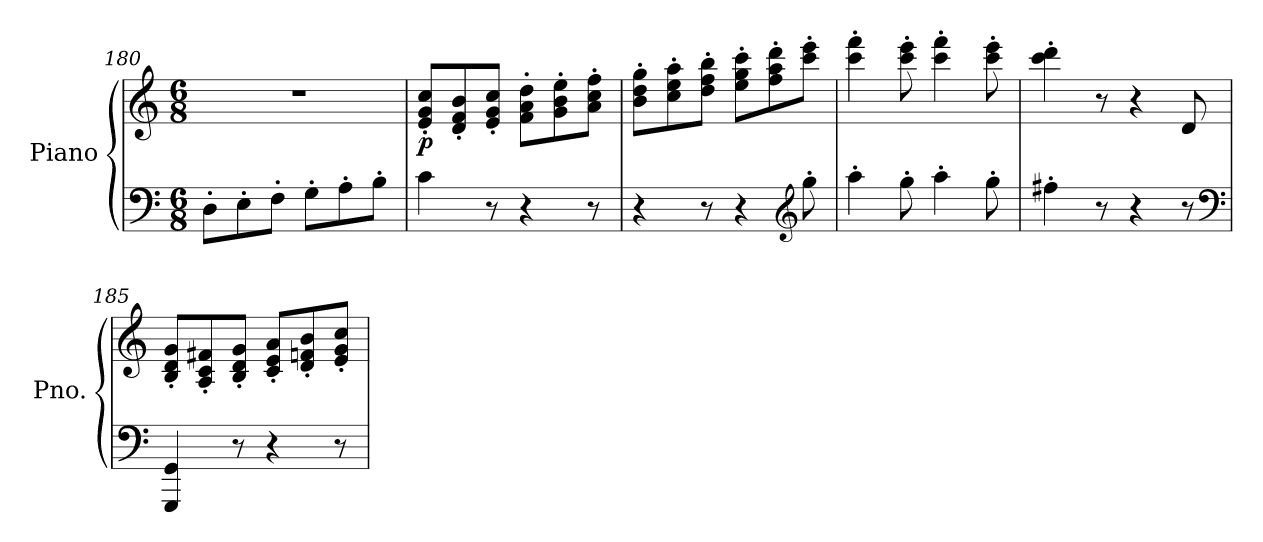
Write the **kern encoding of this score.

**kern	**kern	**dynam
*part1	*part1	*part1
*staff2	*staff1	*staff1/2
*I"Piano	*	*
*I'Pno.	*	*
*clefF4	*clefG2	*
*k[]	*k[]	*
*C:	*C:	*
*M6/8	*M6/8	*
=180	=180	=180
8D'\L	2.r	.
8E'\	.	.
8F'\J	.	.
8G'\L	.	.
8A'\	.	.
8B'\J	.	.
=181	=181	=181
!	!	!LO:DY:b
4c\	8e/' 8g/' 8cc/'L	p
.	8d/' 8f/' 8b/'	.
8r	8e/' 8g/' 8cc/'J	.
4r	8f\' 8a\' 8dd\'L	.
.	8g\' 8b\' 8ee\'	.
8r	8a\' 8cc\' 8ff\'J	.
=182	=182	=182
4r	8b\' 8dd\' 8gg\'L	.
.	8cc\' 8ee\' 8aa\'	.
8r	8dd\' 8ff\' 8bb\'J	.
4r	8ee\' 8gg\' 8ccc\'L	.
.	8ff\' 8aa\' 8ddd\'	.
*clefG2	*	*
8gg'\	8ccc\' 8eee\'J	.
!!LO:PB:g=z
=183	=183	=183
4aa'\	4ccc\' 4fff\'	.
8gg'\	8ccc\' 8eee\'	.
4aa'\	4ccc\' 4fff\'	.
8gg'\	8ccc\' 8eee\'	.
!!LO:PB:g=z
=184	=184	=184
4ff#X'\	4ccc\' 4ddd\'	.
8r	8r	.
4r	4r	.
8r	8d/	.
*clefF4	*	*
=185	=185	=185
4GGG/ 4GG/	8B/' 8d/' 8g/'L	.
.	8A/' 8c/' 8f#X/'	.
8r	8B/' 8d/' 8g/'J	.
4r	8c/' 8e/' 8a/'L	.
.	8d/' 8fn/' 8b/'	.
8r	8e/' 8g/' 8cc/'J	.
=	=	=
*-	*-	*-
